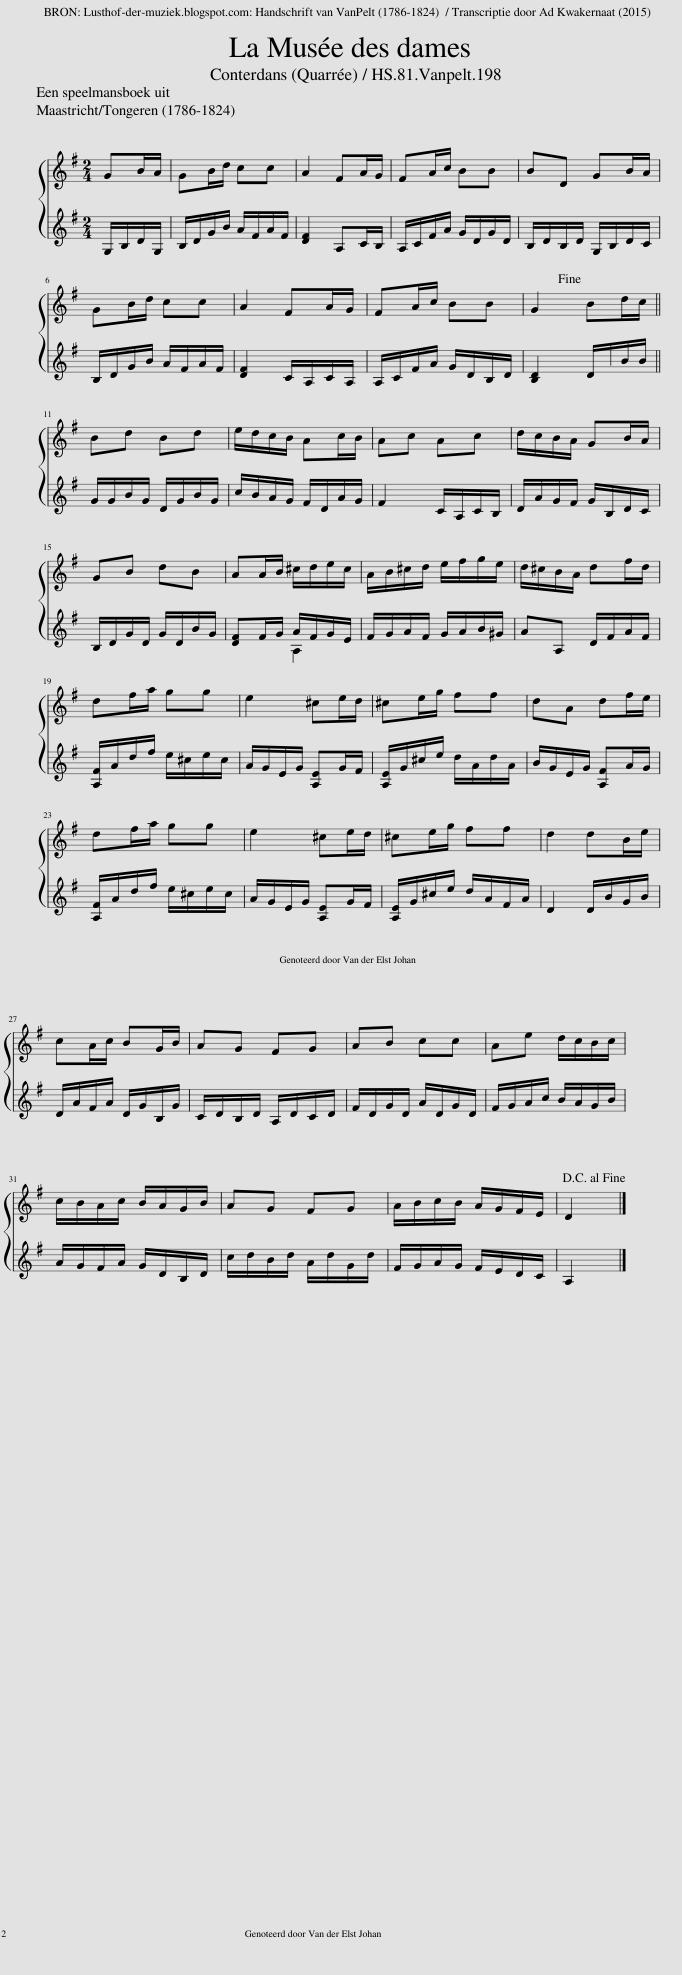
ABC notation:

X:1
%%score { 1 ( 2 3 ) }
L:1/8
Q:1/4=90
M:2/4
I:linebreak $
K:G
V:1 treble
V:2 treble
V:3 treble
V:1
 GB/A/ | GB/d/ cc | A2 FA/G/ | FA/c/ BB | BD GB/A/ |$ %5
 GB/d/ cc | A2 FA/G/ | FA/c/ BB | G2!fine! | Bd/c/ ||$ %10
 Bd Bd | e/d/c/B/ Ac/B/ | Ac Ac | d/c/B/A/ GB/A/ |$ GB dB | %15
 AA/B/ ^c/d/e/c/ | A/B/^c/d/ e/f/g/e/ | d/^c/B/A/ df/d/ |$ df/a/ gg | e2 ^ce/d/ | %20
 ^ce/g/ ff | dA df/e/ |$ df/a/ gg | e2 ^ce/d/ | ^ce/g/ ff | %25
 d2 dB/e/ |$ cA/c/ BG/B/ | AG FG | AB cc | Ae d/c/B/c/ |$ %30
 c/B/A/c/ B/A/G/B/ | AG FG | A/B/c/B/ A/G/F/E/ | D2!D.C.! |] %34
V:2
 G,/B,/D/G,/ | B,/D/G/B/ A/F/A/F/ | [DF]2 A,C/B,/ | A,/C/F/A/ G/D/G/D/ | B,/D/B,/D/ G,/B,/D/C/ |$ %5
 B,/D/G/B/ A/F/A/F/ | [DF]2 C/A,/C/A,/ | A,/C/F/A/ G/D/B,/D/ | [B,D]2 | D/x/B/B/ ||$ %10
 G/G/B/G/ D/G/B/G/ | c/B/A/G/ F/D/A/G/ | F2 C/A,/C/B,/ | D/A/G/F/ G/B,/D/C/ |$ B,/D/G/D/ G/D/B/G/ | %15
 [DF]F/G/ A/F/G/E/ | F/G/A/F/ G/A/B/^G/ | AA, D/F/A/F/ |$ [A,F]/A/d/f/ e/^c/e/c/ | A/G/E/G/ [A,E]G/F/ | %20
 [A,E]/G/^c/e/ d/A/d/A/ | B/G/E/G/ [A,F]A/G/ |$ [A,F]/A/d/f/ e/^c/e/c/ | A/G/E/G/ [A,E]G/F/ | [A,E]/G/^c/e/ d/A/F/A/ | %25
 D2 D/B/G/B/ |$ D/A/F/A/ D/G/B,/G/ | C/D/B,/D/ A,/D/C/D/ | F/D/G/D/ A/D/G/D/ | F/G/A/c/ B/A/G/B/ |$ %30
 A/G/F/A/ G/D/B,/D/ | c/d/B/d/ A/d/G/d/ | F/G/A/G/ F/E/D/C/ | A,2 |] %34
V:3
 x2 | x4 | x4 | x4 | x4 |$ %5
 x4 | x4 | x4 | x2 | x2 ||$ %10
 x4 | x4 | x4 | x4 |$ x4 | %15
 x2 A,2 | x4 | x4 |$ x4 | x4 | %20
 x4 | x4 |$ x4 | x4 | x4 | %25
 x4 |$ x4 | x4 | x4 | x4 |$ %30
 x4 | x4 | x4 | x2 |] %34
